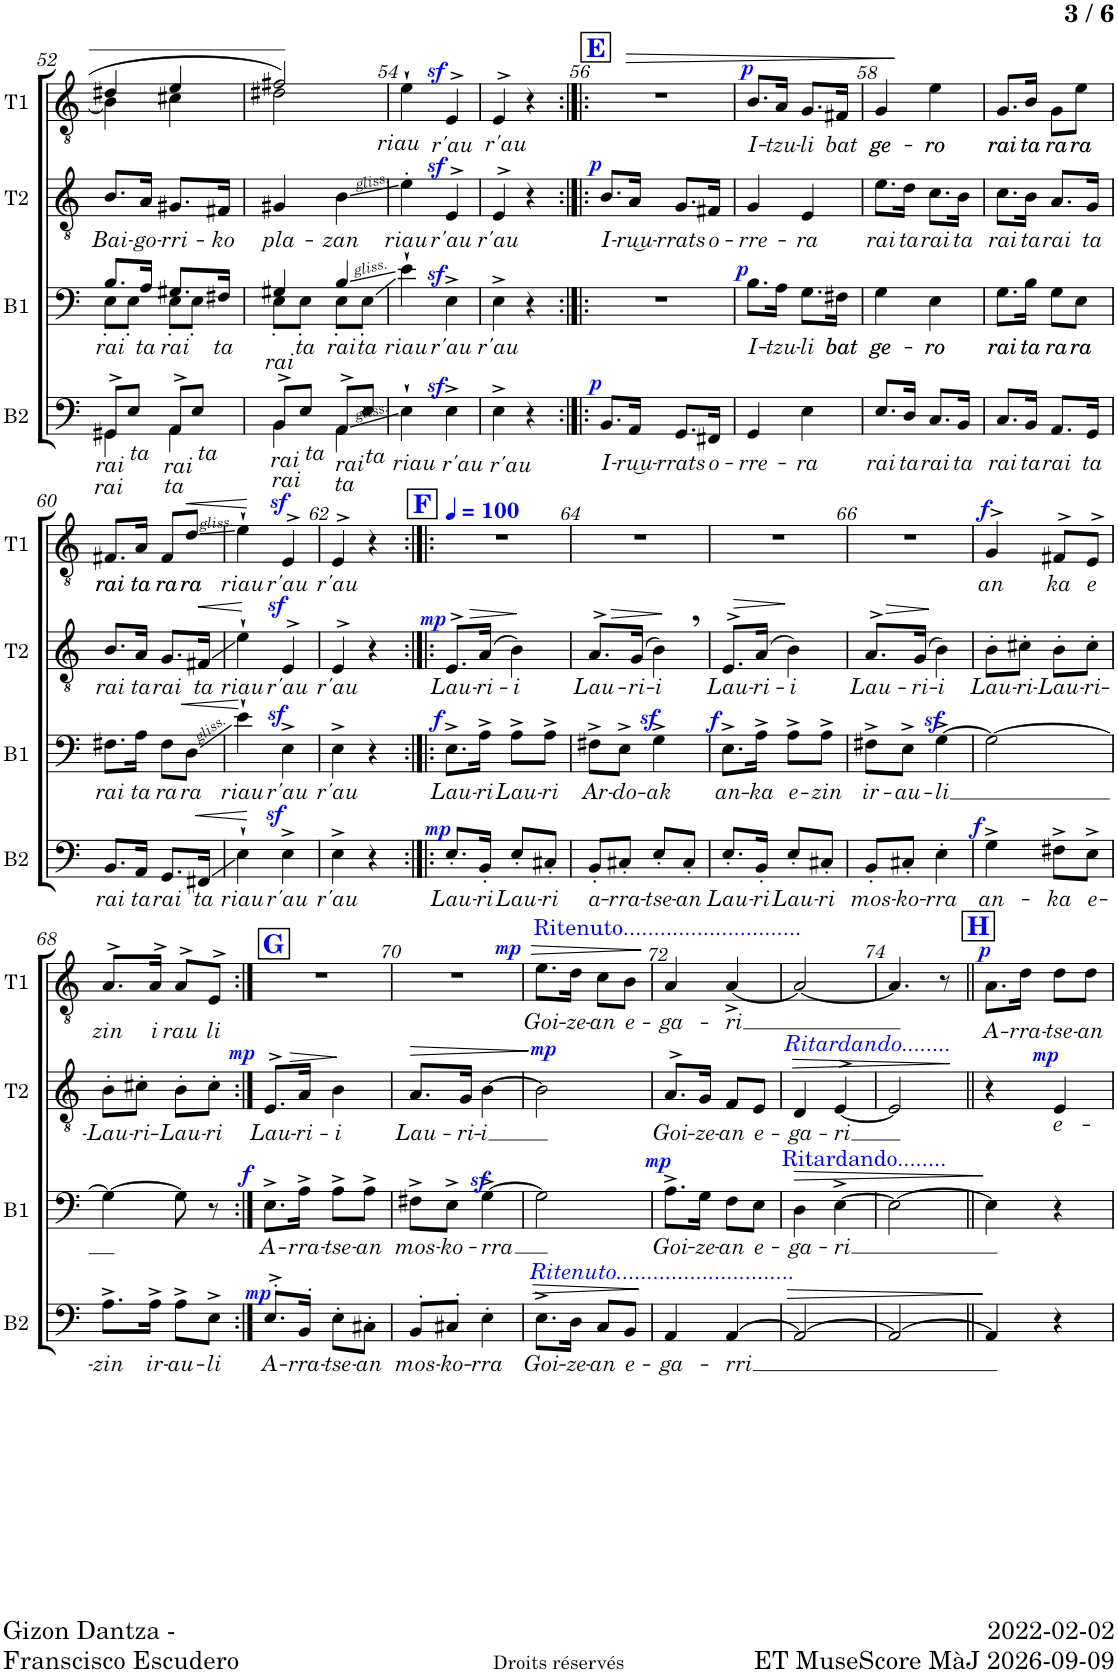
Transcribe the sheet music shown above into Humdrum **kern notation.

**kern	**text	**dynam	**kern	**text	**dynam	**kern	**text	**dynam	**kern	**text	**dynam
*part4	*part4	*part4	*part3	*part3	*part3	*part2	*part2	*part2	*part1	*part1	*part1
*staff4	*staff4	*staff4	*staff3	*staff3	*staff3	*staff2	*staff2	*staff2	*staff1	*staff1	*staff1
*I"Basse	*	*	*I"Baryton	*	*	*I"Ténor 2	*	*	*I"Ténor 1	*	*
*I'B2	*	*	*I'B1	*	*	*I'T2	*	*	*I'T1	*	*
!!LO:PB:g=z
*clefF4	*	*	*clefF4	*	*	*clefGv2	*	*	*clefGv2	*	*
*k[]	*	*	*k[]	*	*	*k[]	*	*	*k[]	*	*
*M2/4	*	*	*M2/4	*	*	*M2/4	*	*	*M2/4	*	*
=52	=52	=52	=52	=52	=52	=52	=52	=52	=52	=52	=52
!	!LO:LY:b	!	!	!LO:LY:b	!	!	!LO:LY:b	!	!	!	!
*^	*	*	*^	*	*	*	*	*	*^	*	*
8GG#X^/L	4GG#\	rai	.	8.B/L	8E'\L	rai	.	8.B/L	Bai-	.	4d#X/	4B\]	.	.
!	!	!LO:LY:b	!	!	!	!	!	!	!	!	!	!	!	!
8E/J	.	ta	.	.	8E'\J	.	.	.	.	.	.	.	.	.
!	!	!	!	!	!	!LO:LY:b	!	!	!LO:LY:b	!	!	!	!	!
.	.	.	.	16A/Jk	.	ta	.	16A/Jk	-go-	.	.	.	.	.
!	!	!LO:LY:b	!	!	!	!LO:LY:b	!	!	!LO:LY:b	!	!	!	!	!
8AA^/L	4AA\	rai	.	8.G#X/L	8E'\L	rai	.	8.G#X/L	-rri-	.	4e/	4c#X\	.	.
!	!	!LO:LY:b	!	!	!	!	!	!	!	!	!	!	!	!
8E/J	.	ta	.	.	8E'\J	.	.	.	.	.	.	.	.	.
!	!	!	!	!	!	!LO:LY:b	!	!	!LO:LY:b	!	!	!	!	!
.	.	.	.	16F#X/Jk	.	ta	.	16F#X/Jk	-ko	.	.	.	.	.
=53	=53	=53	=53	=53	=53	=53	=53	=53	=53	=53	=53	=53	=53	=53
!	!	!LO:LY:b	!	!	!	!LO:LY:b	!	!	!LO:LY:b	!	!	!	!	!
8BB^/L	4BB\	rai	.	4G#X/	8E'\L	rai	.	4G#X/	pla-	.	2f#X/	2d#X\	.	.
!	!	!LO:LY:b	!	!	!	!LO:LY:b	!	!	!	!	!	!	!	!
8E/J	.	ta	.	.	8E'\J	ta	.	.	.	.	.	.	.	.
!	!	!LO:LY:b	!	!	!	!LO:LY:b	!	!	!LO:LY:b	!	!	!	!	!
8AA^/L	4AA\	ta	.	4B/	8E'\L	rai	.	4B\	-zan	.	.	.	.	.
!	!	!LO:LY:b	!	!	!	!LO:LY:b	!	!	!	!	!	!	!	!
8E/J	.	ta	.	.	8E'\J	ta	.	.	.	.	.	.	.	.
*v	*v	*	*	*	*	*	*	*	*	*	*v	*v	*	*
=54	=54	=54	=54	=54	=54	=54	=54	=54	=54	=54	=54	=54
!	!LO:LY:b	!	!	!	!LO:LY:b	!	!	!LO:LY:b	!	!	!LO:LY:b	!
*	*	*	*v	*v	*	*	*	*	*	*	*	*
4E`\	riau	.	4e`\	riau	.	4e'\	riau	.	4e`\	riau	.
!	!LO:LY:b	!	!	!LO:LY:b	!	!	!LO:LY:b	!	!	!LO:LY:b	!
4Ez>^\	r'au	.	4Ez>^\	r'au	.	4Ez>^>/	r'au	.	4Ez>^>/	r'au	.
=55	=55	=55	=55	=55	=55	=55	=55	=55	=55	=55	=55
!	!LO:LY:b	!	!	!LO:LY:b	!	!	!LO:LY:b	!	!	!LO:LY:b	!
4E^\	r'au	.	4E^\	r'au	.	4E^>/	r'au	.	4E^>/	r'au	.
4r	.	.	4r	.	.	4r	.	.	4r	.	.
!!LO:REH:place=s1:a:B:cj:color=#0000FF:fs=14:t=E
=56:|!|:	=56:|!|:	=56:|!|:	=56:|!|:	=56:|!|:	=56:|!|:	=56:|!|:	=56:|!|:	=56:|!|:	=56:|!|:	=56:|!|:	=56:|!|:
!	!LO:LY:b	!LO:DY:a	!	!	!	!	!LO:LY:b	!LO:DY:a	!	!	!
8.BB/L	I-	p	2r	.	.	8.B/L	I-	p	2r	.	.
!	!LO:LY:b	!	!	!	!	!	!LO:LY:b	!	!	!	!
16AA/Jk	-ru͜u-	.	.	.	.	16A/Jk	-ru͜u-	.	.	.	.
!	!LO:LY:b	!	!	!	!	!	!LO:LY:b	!	!	!	!
8.GG/L	-rrats	.	.	.	.	8.G/L	-rrats	.	.	.	.
!	!LO:LY:b	!	!	!	!	!	!LO:LY:b	!	!	!	!
16FF#X/Jk	o-	.	.	.	.	16F#X/Jk	o-	.	.	.	.
=57	=57	=57	=57	=57	=57	=57	=57	=57	=57	=57	=57
!	!LO:LY:b	!	!	!LO:LY:b	!LO:DY:a	!	!LO:LY:b	!	!	!LO:LY:b	!LO:HP:b
!	!	!	!	!	!	!	!	!	!	!	!LO:DY:n=1:a
4GG/	-rre-	.	8.B\L	I-	p	4G/	-rre-	.	8.B/L	I-	> p
!	!	!	!	!LO:LY:b	!	!	!	!	!	!LO:LY:b	!
.	.	.	16A\Jk	-tzu-	.	.	.	.	16A/Jk	-tzu-	.
!	!LO:LY:b	!	!	!LO:LY:b	!	!	!LO:LY:b	!	!	!LO:LY:b	!
4E\	-ra	.	8.G\L	-li	.	4E/	-ra	.	8.G/L	-li	.
!	!	!	!	!LO:LY:b	!	!	!	!	!	!LO:LY:b	!
.	.	.	16F#X\Jk	bat	.	.	.	.	16F#X/Jk	bat	.
=58	=58	=58	=58	=58	=58	=58	=58	=58	=58	=58	=58
!	!LO:LY:b	!	!	!LO:LY:b	!	!	!LO:LY:b	!	!	!LO:LY:b	!
8.E/L	rai	.	4G\	ge	.	8.e\L	rai	.	4G/	ge	.
!	!LO:LY:b	!	!	!	!	!	!LO:LY:b	!	!	!	!
16D/Jk	ta	.	.	.	.	16d\Jk	ta	.	.	.	.
!	!LO:LY:b	!	!	!LO:LY:b	!	!	!LO:LY:b	!	!	!LO:LY:b	!
8.C/L	rai	.	4E\	ro	.	8.c\L	rai	.	4e\	ro	.
!	!LO:LY:b	!	!	!	!	!	!LO:LY:b	!	!	!	!
16BB/Jk	ta	.	.	.	.	16B\Jk	ta	.	.	.	.
=59	=59	=59	=59	=59	=59	=59	=59	=59	=59	=59	=59
!	!LO:LY:b	!	!	!LO:LY:b	!	!	!LO:LY:b	!	!	!LO:LY:b	!
8.C/L	rai	.	8.G\L	rai	.	8.c\L	rai	.	8.G/L	rai	.
!	!LO:LY:b	!	!	!LO:LY:b	!	!	!LO:LY:b	!	!	!LO:LY:b	!
16BB/Jk	ta	.	16B\Jk	ta	.	16B\Jk	ta	.	16B/Jk	ta	.
!	!LO:LY:b	!	!	!LO:LY:b	!	!	!LO:LY:b	!	!	!LO:LY:b	!
8.AA/L	rai	.	8G\L	ra	.	8.A/L	rai	.	8G\L	ra	.
!	!	!	!	!LO:LY:b	!	!	!	!	!	!LO:LY:b	!
.	.	.	8E\J	ra	.	.	.	.	8e\J	ra	.
!	!LO:LY:b	!	!	!	!	!	!LO:LY:b	!	!	!	!
16GG/Jk	ta	.	.	.	.	16G/Jk	ta	.	.	.	.
!!LO:LB:g=z
=60	=60	=60	=60	=60	=60	=60	=60	=60	=60	=60	=60
!	!LO:LY:b	!	!	!LO:LY:b	!	!	!LO:LY:b	!	!	!LO:LY:b	!
8.BB/L	rai	.	8.F#X\L	rai	.	8.B/L	rai	.	8.F#X/L	rai	.
!	!LO:LY:b	!	!	!LO:LY:b	!	!	!LO:LY:b	!	!	!LO:LY:b	!
16AA/Jk	ta	.	16A\Jk	ta	.	16A/Jk	ta	.	16A/Jk	ta	.
!	!LO:LY:b	!	!	!LO:LY:b	!	!	!LO:LY:b	!	!	!LO:LY:b	!
8.GG/L	rai	.	8F#\L	ra	.	8.G/L	rai	.	8F#/L	ra	.
!	!	!	!	!LO:LY:b	!LO:HP:b	!	!	!	!	!LO:LY:b	!LO:HP:b
.	.	.	8D\J	ra	<	.	.	.	8d/J	ra	<
!	!LO:LY:b	!LO:HP:b	!	!	!	!	!LO:LY:b	!LO:HP:b	!	!	!
16FF#X/Jk	ta	<	.	.	.	16F#X/Jk	ta	<	.	.	.
=61	=61	=61	=61	=61	=61	=61	=61	=61	=61	=61	=61
!	!LO:LY:b	!	!	!LO:LY:b	!	!	!LO:LY:b	!	!	!LO:LY:b	!
4E`\	riau	.	4e`\	riau	.	4e`\	riau	.	4e`\	riau	.
!	!LO:LY:b	!	!	!LO:LY:b	!	!	!LO:LY:b	!	!	!LO:LY:b	!
4Ez>^\	r'au	.	4Ez>^\	r'au	.	4Ez>^>/	r'au	.	4Ez>^>/	r'au	]
=62	=62	=62	=62	=62	=62	=62	=62	=62	=62	=62	=62
!	!LO:LY:b	!	!	!LO:LY:b	!	!	!LO:LY:b	!	!	!LO:LY:b	!
4E^\	r'au	.	4E^\	r'au	.	4E^>/	r'au	.	4E^>/	r'au	.
4r	.	.	4r	.	.	4r	.	.	4r	.	.
=63:|!|:	=63:|!|:	=63:|!|:	=63:|!|:	=63:|!|:	=63:|!|:	=63:|!|:	=63:|!|:	=63:|!|:	=63:|!|:	=63:|!|:	=63:|!|:
!!LO:REH:place=s1:a:B:cj:color=#0000FF:fs=14:t=F
*	*	*	*	*	*	*	*	*	*MM100	*	*
!	!LO:LY:b	!LO:DY:a	!	!LO:LY:b	!LO:DY:a	!	!LO:LY:b	!LO:DY:a	!	!	!
8.E'/L	Lau-	mp	8.E^\L	Lau-	f	8.E^>/L	Lau-	mp	2r	.	.
!	!LO:LY:b	!	!	!LO:LY:b	!	!	!LO:LY:b	!LO:HP:b	!	!	!
16BB'/Jk	-ri	.	16A^\Jk	-ri	.	(16A/Jk	-ri-	>	.	.	.
!	!LO:LY:b	!	!	!LO:LY:b	!	!	!LO:LY:b	!	!	!	!
8E'/L	Lau-	.	8A^\L	Lau-	.	4B\)	-i	.	.	.	.
!	!LO:LY:b	!	!	!LO:LY:b	!	!	!	!	!	!	!
8C#X'/J	-ri	.	8A^\J	-ri	.	.	.	.	.	.	.
.	.	.	.	.	.	.	.	[	.	.	.
=64	=64	=64	=64	=64	=64	=64	=64	=64	=64	=64	=64
!	!LO:LY:b	!	!	!LO:LY:b	!	!	!LO:LY:b	!	!	!	!
8BB'/L	a-	.	8F#X^\L	Ar-	.	8.A^>/L	Lau-	.	2r	.	.
!	!LO:LY:b	!	!	!LO:LY:b	!	!	!	!	!	!	!
8C#X'/J	-rra-	.	8E^\J	-do-	.	.	.	.	.	.	.
!	!	!	!	!	!	!	!LO:LY:b	!LO:HP:b	!	!	!
.	.	.	.	.	.	(16G/Jk	-ri-	>	.	.	.
!	!LO:LY:b	!	!	!LO:LY:b	!	!	!LO:LY:b	!	!	!	!
8E'/L	-tse-	.	4Gz>^\	-ak	.	4B,\)	-i	.	.	.	.
!	!LO:LY:b	!	!	!	!	!	!	!	!	!	!
8C#'/J	-an	.	.	.	.	.	.	.	.	.	.
.	.	.	.	.	.	.	.	]	.	.	.
=65	=65	=65	=65	=65	=65	=65	=65	=65	=65	=65	=65
!	!LO:LY:b	!	!	!LO:LY:b	!LO:DY:a	!	!LO:LY:b	!	!	!	!
8.E'/L	Lau-	.	8.E^\L	an-	f	8.E^>/L	Lau-	.	2r	.	.
!	!LO:LY:b	!	!	!LO:LY:b	!	!	!LO:LY:b	!LO:HP:b	!	!	!
16BB'/Jk	-ri	.	16A^\Jk	-ka	.	(16A/Jk	-ri-	>	.	.	.
!	!LO:LY:b	!	!	!LO:LY:b	!	!	!LO:LY:b	!	!	!	!
8E'/L	Lau-	.	8A^\L	e-	.	4B\)	-i	.	.	.	.
!	!LO:LY:b	!	!	!LO:LY:b	!	!	!	!	!	!	!
8C#X'/J	-ri	.	8A^\J	-zin	.	.	.	.	.	.	.
.	.	.	.	.	.	.	.	]	.	.	.
=66	=66	=66	=66	=66	=66	=66	=66	=66	=66	=66	=66
!	!LO:LY:b	!	!	!LO:LY:b	!	!	!LO:LY:b	!	!	!	!
8BB'/L	mos-	.	8F#X^\L	ir-	.	8.A^>/L	Lau-	.	2r	.	.
!	!LO:LY:b	!	!	!LO:LY:b	!	!	!	!	!	!	!
8C#X'/J	-ko-	.	8E^\J	-au-	.	.	.	.	.	.	.
!	!	!	!	!	!	!	!LO:LY:b	!LO:HP:b	!	!	!
.	.	.	.	.	.	(16G/Jk	-ri-	>	.	.	.
!	!LO:LY:b	!	!	!LO:LY:b	!	!	!LO:LY:b	!	!	!	!
4E'\	-rra	.	[4Gz>^\	-li	.	4B\)	-i	.	.	.	.
.	.	.	.	.	.	.	.	]	.	.	.
=67	=67	=67	=67	=67	=67	=67	=67	=67	=67	=67	=67
!	!LO:LY:b	!LO:DY:a	!	!	!	!	!LO:LY:b	!	!	!LO:LY:b	!LO:DY:a
4G^\	an-	f	2G\_	.	.	8B'\L	Lau-	.	4G^>/	an	f
!	!	!	!	!	!	!	!LO:LY:b	!	!	!	!
.	.	.	.	.	.	8c#X'\J	-ri-	.	.	.	.
!	!LO:LY:b	!	!	!	!	!	!LO:LY:b	!	!	!LO:LY:b	!
8F#X^\L	-ka	.	.	.	.	8B'\L	Lau-	.	8F#X^>/L	ka	.
!	!LO:LY:b	!	!	!	!	!	!LO:LY:b	!	!	!LO:LY:b	!
8E^\J	e-	.	.	.	.	8c#'\J	-ri-	.	8E^>/J	e	.
!!LO:LB:g=z
=68	=68	=68	=68	=68	=68	=68	=68	=68	=68	=68	=68
!	!LO:LY:b	!	!	!	!	!	!LO:LY:b	!	!	!LO:LY:b	!
8.A^\L	-zin	.	4G\_	.	.	8B'\L	Lau-	.	8.A^>/L	zin	.
!	!	!	!	!	!	!	!LO:LY:b	!	!	!	!
.	.	.	.	.	.	8c#X'\J	-ri-	.	.	.	.
!	!LO:LY:b	!	!	!	!	!	!	!	!	!LO:LY:b	!
16A^\Jk	ir-	.	.	.	.	.	.	.	16A^>/Jk	i	.
!	!LO:LY:b	!	!	!	!	!	!LO:LY:b	!	!	!LO:LY:b	!
8A^\L	-au-	.	8G\]	.	.	8B'\L	Lau-	.	8A^>/L	rau	.
!	!LO:LY:b	!	!	!	!	!	!LO:LY:b	!	!	!LO:LY:b	!
8E^\J	-li	.	8r	.	.	8c#'\J	-ri	.	8E^>/J	li	.
!!LO:REH:place=s1:a:B:cj:color=#0000FF:fs=14:t=G
=69:|!	=69:|!	=69:|!	=69:|!	=69:|!	=69:|!	=69:|!	=69:|!	=69:|!	=69:|!	=69:|!	=69:|!
!	!LO:LY:b	!LO:DY:a	!	!LO:LY:b	!LO:DY:a	!	!LO:LY:b	!LO:DY:a	!	!	!
8.E'>^>/L	A-	mp	8.E^\L	A-	f	8.E^>/L	Lau-	mp	2r	.	.
!	!LO:LY:b	!	!	!LO:LY:b	!	!	!LO:LY:b	!LO:HP:b	!	!	!
16BB'>/Jk	-rra-	.	16A^\Jk	-rra-	.	16A/Jk	-ri-	>	.	.	.
!	!LO:LY:b	!	!	!LO:LY:b	!	!	!LO:LY:b	!LO:HP:b	!	!	!
8E'\L	-tse-	.	8A^\L	-tse-	.	4B\	-i	>	.	.	.
!	!LO:LY:b	!	!	!LO:LY:b	!	!	!	!	!	!	!
8C#X'\J	-an	.	8A^\J	-an	.	.	.	.	.	.	.
.	.	.	.	.	.	.	.	]	.	.	.
=70	=70	=70	=70	=70	=70	=70	=70	=70	=70	=70	=70
!	!LO:LY:b	!	!	!LO:LY:b	!	!	!LO:LY:b	!	!	!	!LO:DY:a
*	*	*	*	*	*	*^	*	*	*	*	*
8BB'>/L	mos-	.	8F#X^\L	mos-	.	8.A/L	16ryy	Lau-	.	2r	.	mp
!	!	!	!	!	!	!	!	!	!LO:DY:a	!	!	!
.	.	.	.	.	.	.	4..ryy	.	mp	.	.	.
!	!LO:LY:b	!	!	!LO:LY:b	!	!	!	!	!	!	!	!
8C#X'>/J	-ko-	.	8E^\J	-ko-	.	.	.	.	.	.	.	.
!	!	!	!	!	!	!	!	!LO:LY:b	!	!	!	!
.	.	.	.	.	.	16G/Jk	.	-ri-	]	.	.	.
!	!LO:LY:b	!	!	!LO:LY:b	!	!	!	!LO:LY:b	!	!	!	!
4E'\	-rra	.	[4Gz>^\	-rra	.	[4B\	.	-i	.	.	.	.
=71	=71	=71	=71	=71	=71	=71	=71	=71	=71	=71	=71	=71
!	!	!	!	!	!	!	!	!	!	!LO:TX:a:color=#0000FF:t=Ritenuto.............................	!	!
!LO:TX:a:i:color=#0000FF:t=Ritenuto.............................	!	!	!	!	!	!	!	!	!	!	!	!
!	!LO:LY:b	!LO:HP:b	!	!	!LO:DY:a	!	!	!	!	!	!LO:LY:b	!
*	*	*	*	*	*	*v	*v	*	*	*	*	*
8.E^\L	Goi-	>	2G\]	.	mp	2B\]	.	.	8.e\L	Goi-	.
!	!LO:LY:b	!	!	!	!	!	!	!	!	!LO:LY:b	!
16D\Jk	-ze-	.	.	.	.	.	.	.	16d\Jk	-ze-	.
!	!LO:LY:b	!	!	!	!	!	!	!	!	!LO:LY:b	!
8C/L	-an	.	.	.	.	.	.	.	8c\L	-an	.
!	!LO:LY:b	!	!	!	!	!	!	!	!	!LO:LY:b	!
8BB/J	e-	.	.	.	.	.	.	.	8B\J	e-	.
.	.	[	.	.	.	.	.	.	.	.	[
=72	=72	=72	=72	=72	=72	=72	=72	=72	=72	=72	=72
!	!LO:LY:b	!	!	!LO:LY:b	!	!	!LO:LY:b	!	!	!LO:LY:b	!
4AA/	-ga-	.	8.A^\L	Goi-	.	8.A^>/L	Goi-	.	4A/	-ga-	.
!	!	!	!	!LO:LY:b	!	!	!LO:LY:b	!	!	!	!
.	.	.	16G\Jk	-ze-	.	16G/Jk	-ze-	.	.	.	.
!	!LO:LY:b	!	!	!LO:LY:b	!	!	!LO:LY:b	!	!	!LO:LY:b	!
[>4AA/	-rri	.	8F\L	-an	.	8F/L	-an	.	[4A^/	-ri	.
!	!	!	!	!LO:LY:b	!	!	!LO:LY:b	!	!	!	!
.	.	.	8E\J	e-	.	8E/J	e-	.	.	.	.
=73	=73	=73	=73	=73	=73	=73	=73	=73	=73	=73	=73
!	!	!	!	!	!	!LO:TX:a:i:color=#0000FF:t=Ritardando........	!	!	!	!	!
!	!	!	!LO:TX:a:color=#0000FF:t=Ritardando........	!	!	!	!	!	!	!	!
!	!	!	!	!LO:LY:b	!	!	!LO:LY:b	!	!	!	!
2AA/_	.	.	4D\	-ga-	.	4D/	-ga-	.	2A/_	.	.
!	!	!	!	!LO:LY:b	!	!	!LO:LY:b	!	!	!	!
.	.	.	[4E^\	-ri	.	[4E^>/	-ri	.	.	.	.
=74	=74	=74	=74	=74	=74	=74	=74	=74	=74	=74	=74
2AA/_	.	.	2E\_	.	.	2E/]	.	.	4.A/]	.	.
.	.	.	.	.	.	.	.	.	8r	.	.
.	.	]	.	.	[	.	.	]	.	.	.
=75||	=75||	=75||	=75||	=75||	=75||	=75||	=75||	=75||	=75||	=75||	=75||
!!LO:REH:place=s1:a:B:cj:color=#0000FF:fs=14:t=H
!	!	!	!	!	!	!	!	!	!	!LO:LY:b	!LO:DY:a
4AA/]	.	.	4E\]	.	.	4r	.	.	8.A\L	A-	p
!	!	!	!	!	!	!	!	!	!	!LO:LY:b	!
.	.	.	.	.	.	.	.	.	16d\Jk	-rra-	.
!	!	!	!	!	!	!	!LO:LY:b	!LO:DY:a	!	!LO:LY:b	!
4r	.	.	4r	.	.	4E/	e-	mp	8d\L	-tse-	.
!	!	!	!	!	!	!	!	!	!	!LO:LY:b	!
.	.	.	.	.	.	.	.	.	8d\J	-an	.
=	=	=	=	=	=	=	=	=	=	=	=
*-	*-	*-	*-	*-	*-	*-	*-	*-	*-	*-	*-
